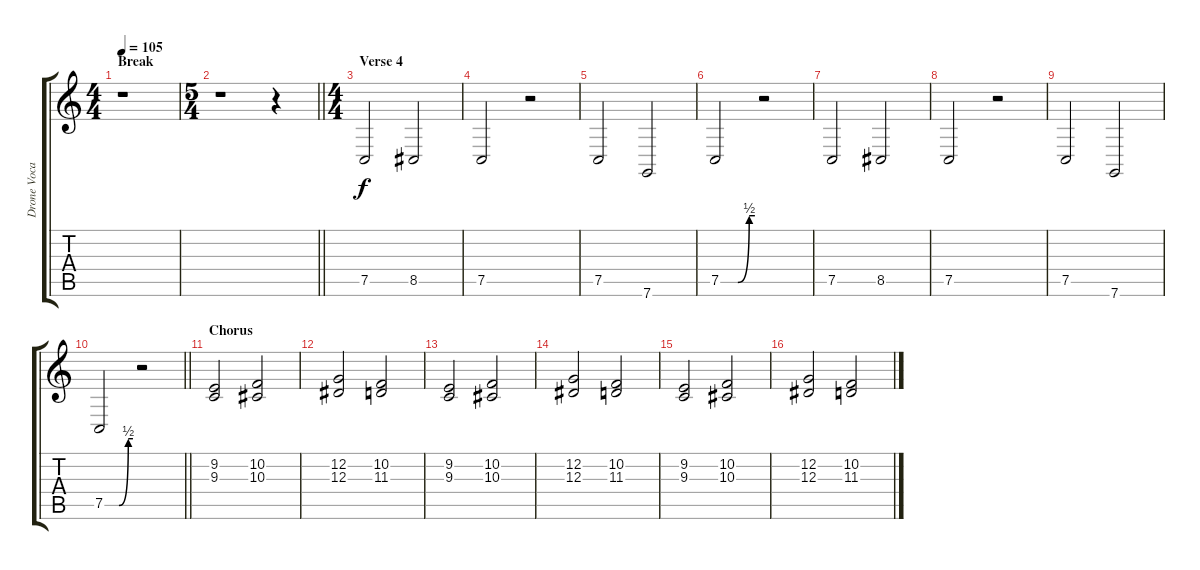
\track ("Drone Vocals 1 [Mark Lanegan]" "Drone Voca") {instrument pad7halo}
\staff {score tabs}
\tuning (C4 G3 Eb3 Bb2 F2 C2) {hide}
\ts (4 4)
\section ("" "Break")
\tempo 105
\clef g2
\ks c
r.1{dy f} |
\ts (5 4)
\barLineRight lightlight
r.1 r.4 |
\ts (4 4)
\section ("" "Verse 4")
7.5.2 8.5.2 |
7.5.2 r.2 |
7.5.2 7.6.2 |
7.5{be (custom 0 0 30 0 50 2 60 2)}.2 r.2 |
7.5.2 8.5.2 |
7.5.2 r.2 |
7.5.2 7.6.2 |
\barLineRight lightlight
7.5{be (custom 0 0 30 0 50 2 60 2)}.2 r.2 |
\section ("" "Chorus")
(9.2 9.3).2{volume 13 balance 10} (10.2 10.3).2 |
(12.2 12.3).2 (10.2 11.3).2 |
(9.2 9.3).2 (10.2 10.3).2 |
(12.2 12.3).2 (10.2 11.3).2 |
(9.2 9.3).2 (10.2 10.3).2 |
(12.2 12.3).2 (10.2 11.3).2
